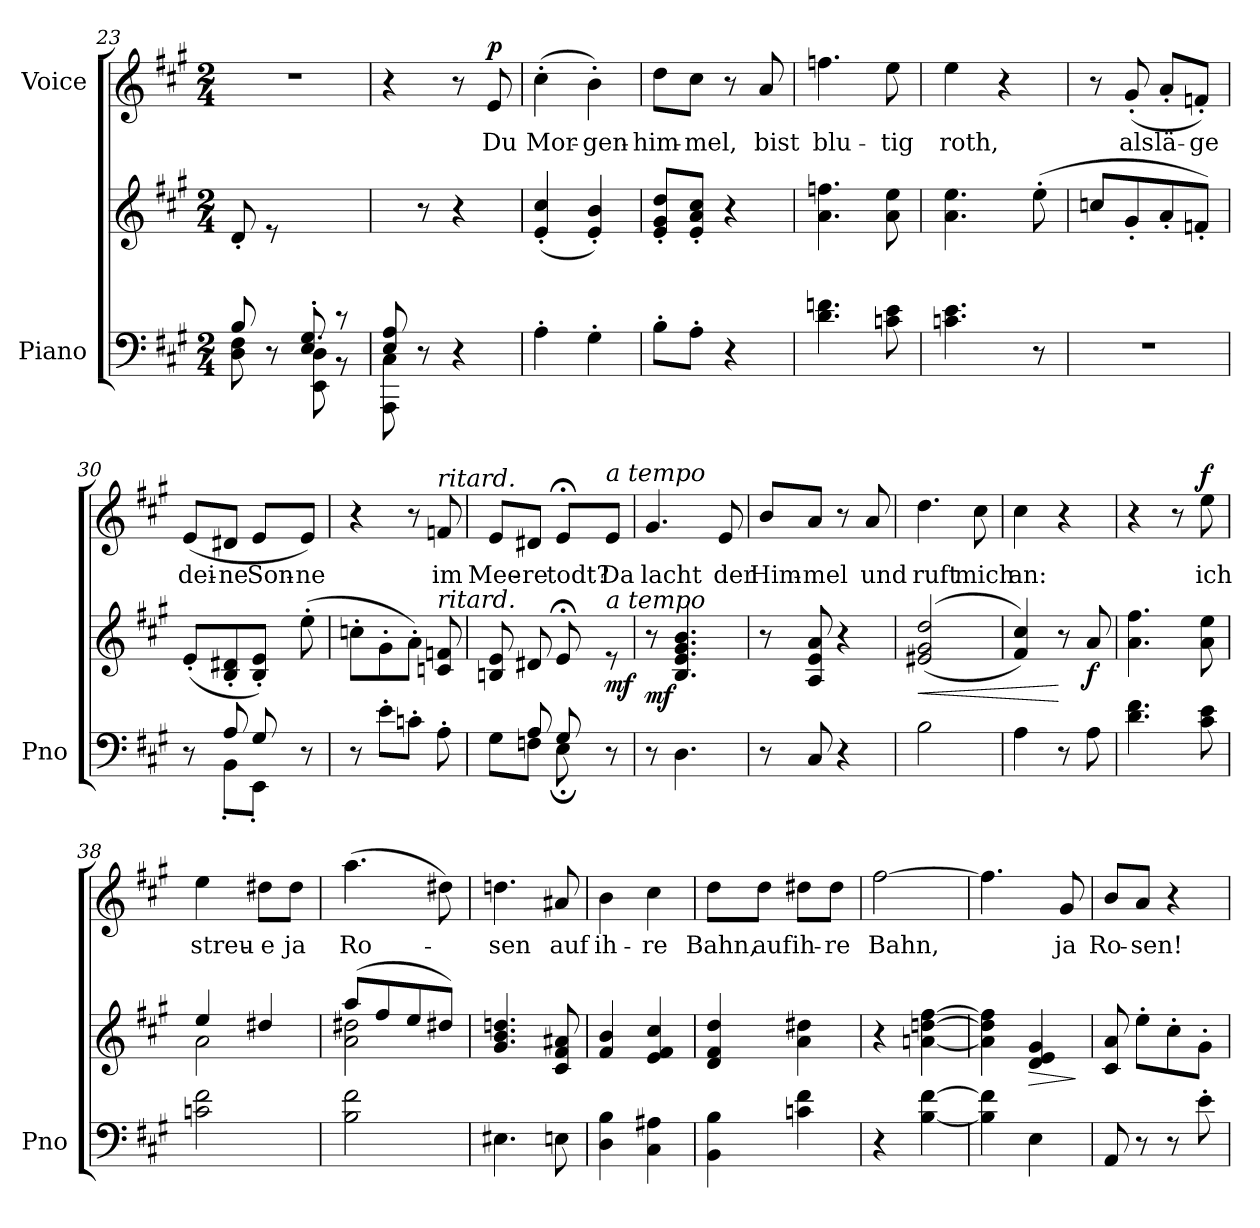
**kern	**kern	**dynam	**kern	**text	**dynam
*part2	*part2	*part2	*part1	*part1	*part1
*staff3	*staff2	*staff2/3	*staff1	*staff1	*staff1
*I"Piano	*	*	*I"Voice	*	*
*I'Pno	*	*	*	*	*
*clefF4	*clefG2	*	*clefG2	*	*
*k[f#c#g#]	*k[f#c#g#]	*	*k[f#c#g#]	*	*
*M2/4	*M2/4	*	*M2/4	*	*
=23	=23	=23	=23	=23	=23
*^	*	*	*	*	*
*	*^	*	*	*	*	*
4ryy	8B/	8D\' 8F#\'	8d'/	.	2r	.	.
.	4.ryy	8r	8re	.	.	.	.
8E/' 8G#/'	.	8EE\' 8D\'	8ryy	.	.	.	.
8ryy	.	8rBB	8rCC	.	.	.	.
*	*v	*v	*	*	*	*	*
=24	=24	=24	=24	=24	=24	=24
8E/ 8A/	8AAA\ 8C#\	8ryy	.	4r	.	.
4.ryy	8r	8r	.	.	.	.
.	4r	4r	.	8r	.	.
!	!	!	!	!	!LO:LY:b	!LO:DY:a
.	.	.	.	8e/	Du	p
*v	*v	*	*	*	*	*
=25	=25	=25	=25	=25	=25
!	!	!	!	!LO:LY:b	!
4A'\	(>4e/' 4cc#/'	.	(4cc#'\	Mor-	.
!	!	!	!	!LO:LY:b	!
4G#'\	4e/' 4b/')	.	4b'\)	-gen-	.
=26	=26	=26	=26	=26	=26
!	!	!	!	!LO:LY:b	!
8B'\L	8e/' 8g#/' 8dd/'L	.	8dd\L	-him-	.
!	!	!	!	!LO:LY:b	!
8A'\J	8e/' 8a/' 8cc#/'J	.	8cc#\J	-mel,	.
4r	4r	.	8r	.	.
!	!	!	!	!LO:LY:b	!
.	.	.	8a/	bist	.
=27	=27	=27	=27	=27	=27
!	!	!	!	!LO:LY:b	!
4.d\ 4.fn\	4.a\ 4.ffn\	.	4.ffn\	blu-	.
!	!	!	!	!LO:LY:b	!
8cn\ 8e\	8a\ 8ee\	.	8ee\	-tig	.
=28	=28	=28	=28	=28	=28
!	!	!	!	!LO:LY:b	!
4.cn\ 4.e\	4.a\ 4.ee\	.	4ee\	roth,	.
.	.	.	4r	.	.
8r	(8ee'\	.	.	.	.
=29	=29	=29	=29	=29	=29
2r	8ccn/L	.	8r	.	.
!	!	!	!	!LO:LY:b	!
.	8g#'/	.	(>8g#'/	als	.
!	!	!	!	!LO:LY:b	!
.	8a'/	.	8a'/L	lä-	.
!	!	!	!	!LO:LY:b	!
.	8fn'/J)	.	8fn'/J)	-ge	.
!!LO:PB:g=z
=30	=30	=30	=30	=30	=30
*^	*^	*	*	*	*
!	!	!	!	!	!	!LO:LY:b	!
8ryy	8r	(>8e'/L	4.ryy	.	(>8e/L	dei-	.
!	!	!	!	!	!	!LO:LY:b	!
8A/	8BB'\L	8B/' 8d#X/'	.	.	8d#X/J	-ne	.
!	!	!	!	!	!	!LO:LY:b	!
8G#/	8EE'\J	8B/' 8e/'J)	.	.	8e/L	Son-	.
!	!	!	!	!	!	!LO:LY:b	!
8ryy	8r	(>8ee'\	8reyy	.	8e/J)	-ne	.
*v	*v	*	*	*	*	*	*
*	*v	*v	*	*	*	*
=31	=31	=31	=31	=31	=31
8r	8ccn'\L	.	4r	.	.
8e'\L	8g#'\	.	.	.	.
8cn'\J	8a'\J)	.	8r	.	.
*	*	*	*MM68	*	*
!	!	!	!LO:TX:a:i:t=ritard.	!	!
!	!LO:TX:a:i:t=ritard.	!	!	!	!
!	!	!	!	!LO:LY:b	!
8A'\	8cn/ 8fn/	.	8fn/	im	.
=32	=32	=32	=32	=32	=32
*^	*	*	*	*	*
!	!	!	!	!	!LO:LY:b	!
8ryy	8G#\L	8Bn/ 8e/	.	8e/L	Mee-	.
!	!	!	!	!	!LO:LY:b	!
8A/	8Fn\J	8d#X/	.	8d#X/J	-re	.
!	!	!	!	!	!LO:LY:b	!
8G#/	8E;\	8e;</	.	8e;</L	todt?	.
*	*	*	*	*MM84	*	*
!	!	!	!	!LO:TX:a:i:t=a tempo	!	!
!	!	!LO:TX:a:i:t=a tempo	!	!	!	!
!	!	!	!LO:DY:b	!	!LO:LY:b	!
8ryy	8r	8re	mf	8e/J	Da	.
=33	=33	=33	=33	=33	=33	=33
!	!	!	!LO:DY:b	!	!LO:LY:b	!
*v	*v	*	*	*	*	*
8r	8r	mf	4.g#/	lacht	.
4.D\	4.B/ 4.e/ 4.g#/ 4.b/	.	.	.	.
!	!	!	!	!LO:LY:b	!
.	.	.	8e/	der	.
=34	=34	=34	=34	=34	=34
!	!	!	!	!LO:LY:b	!
8r	8r	.	8b/L	Him-	.
!	!	!	!	!LO:LY:b	!
8C#/	8A/ 8e/ 8a/	.	8a/J	-mel	.
4r	4r	.	8r	.	.
!	!	!	!	!LO:LY:b	!
.	.	.	8a/	und	.
=35	=35	=35	=35	=35	=35
!	!	!LO:HP:b	!	!LO:LY:b	!
2B\	((>2e#X/ 2g#/ 2dd/	<	4.dd\	ruft	.
!	!	!	!	!LO:LY:b	!
.	.	.	8cc#\	mich	.
=36	=36	=36	=36	=36	=36
!	!	!	!	!LO:LY:b	!
4A\	4f#/ 4cc#/))	.	4cc#\	an:	.
8r	8r	[	4r	.	.
!	!	!LO:DY:b	!	!	!
8A\	8a/	f	.	.	.
!!LO:LB:g=z
=37	=37	=37	=37	=37	=37
4.d\ 4.f#\	4.a\ 4.ff#\	.	4r	.	.
.	.	.	8r	.	.
!	!	!	!	!LO:LY:b	!LO:DY:a
8c#\ 8e\	8a\ 8ee\	.	8ee\	ich	f
=38	=38	=38	=38	=38	=38
*	*^	*	*	*	*
!	!	!	!	!	!LO:LY:b	!
2cn\ 2f#\	4ee/	2a\	.	4ee\	streu-	.
!	!	!	!	!	!LO:LY:b	!
.	4dd#X/	.	.	8dd#X\L	-e	.
!	!	!	!	!	!LO:LY:b	!
.	.	.	.	8dd#\J	ja	.
=39	=39	=39	=39	=39	=39	=39
!	!	!	!	!	!LO:LY:b	!
2B\ 2f#\	(8aa/L	2a\ 2dd#X\	.	(4.aa\	Ro-	.
.	8ff#/	.	.	.	.	.
.	8ee/	.	.	.	.	.
.	8dd#X/J)	.	.	8dd#X\)	.	.
*	*v	*v	*	*	*	*
=40	=40	=40	=40	=40	=40
!	!	!	!	!LO:LY:b	!
4.E#X\	4.g#/ 4.b/ 4.ddn/	.	4.ddn\	-sen	.
!	!	!	!	!LO:LY:b	!
8En\	8c#/ 8f#/ 8a#X/	.	8a#X/	auf	.
=41	=41	=41	=41	=41	=41
!	!	!	!	!LO:LY:b	!
4D\ 4B\	4f#/ 4b/	.	4b\	ih-	.
!	!	!	!	!LO:LY:b	!
4C#\ 4A#X\	4e/ 4f#/ 4cc#/	.	4cc#\	-re	.
=42	=42	=42	=42	=42	=42
!	!	!	!	!LO:LY:b	!
4BB\ 4B\	4d/ 4f#/ 4dd/	.	8dd\L	Bahn,	.
!	!	!	!	!LO:LY:b	!
.	.	.	8dd\J	auf	.
!	!	!	!	!LO:LY:b	!
4cn\ 4f#\	4a\ 4dd#X\	.	8dd#X\L	ih-	.
!	!	!	!	!LO:LY:b	!
.	.	.	8dd#\J	-re	.
=43	=43	=43	=43	=43	=43
!	!	!	!	!LO:LY:b	!
4r	4r	.	[2ff#\	Bahn,	.
[4B\ [4f#\	[4an\ [4ddn\ [4ff#\	.	.	.	.
=44	=44	=44	=44	=44	=44
4B\] 4f#\]	4a\] 4dd\] 4ff#\]	.	4.ff#\]	.	.
!	!	!LO:HP:b	!	!	!
4E\	4d/ 4e/ 4g#/	>	.	.	.
!	!	!	!	!LO:LY:b	!
.	.	.	8g#/	ja	.
.	.	]	.	.	.
=45	=45	=45	=45	=45	=45
!	!	!	!	!LO:LY:b	!
8AA/	8c#/ 8a/	.	8b/L	Ro-	.
!	!	!	!	!LO:LY:b	!
8r	8ee'\L	.	8a/J	-sen!	.
8r	8cc#'\	.	4r	.	.
8e'\	8g#'\J	.	.	.	.
=	=	=	=	=	=
*-	*-	*-	*-	*-	*-
